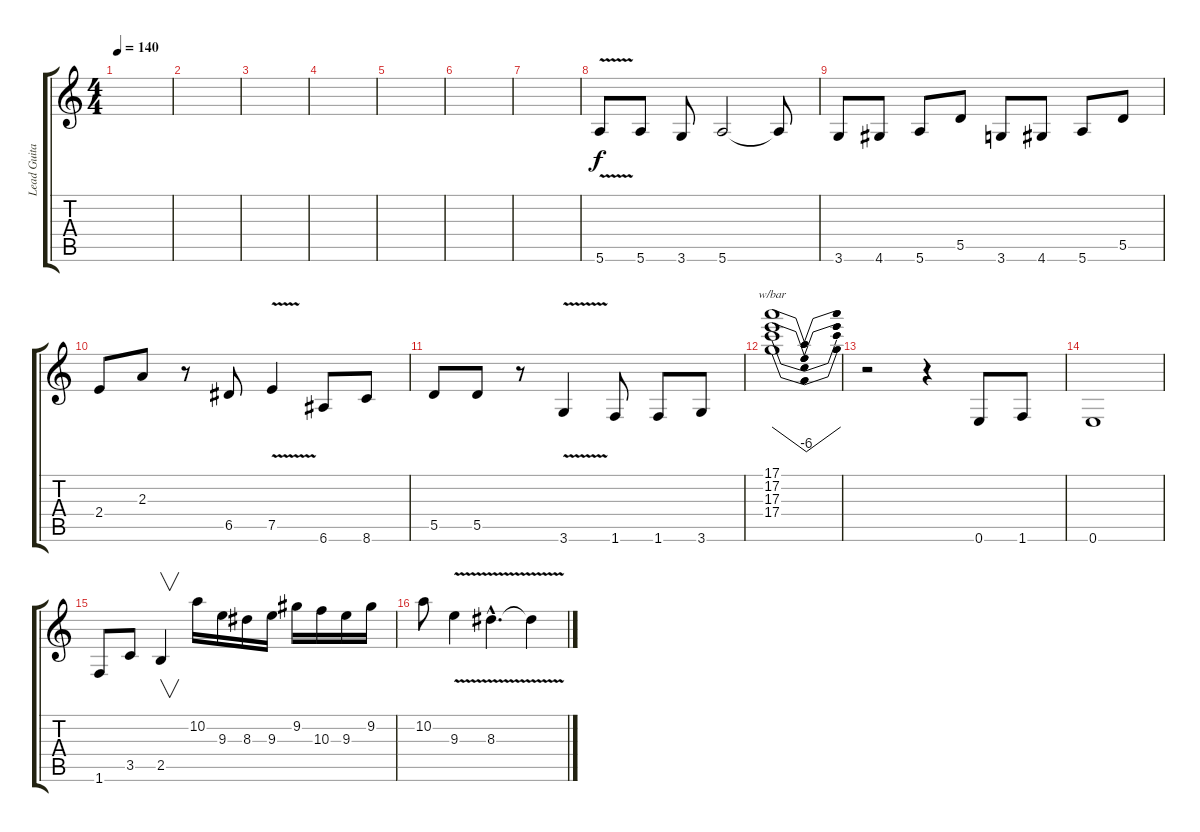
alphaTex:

\track ("Lead Guitar" "Lead Guita") {instrument distortionguitar}
\staff {score tabs}
\tuning (E4 B3 G3 D3 A2 E2) {hide}
\ts (4 4)
\tempo 140
\clef g2
\ks c
|
|
|
|
|
|
|
5.6{v}.8 5.6.8 3.6.8 5.6.2{instrument guitarharmonics} 5.6{t}.8 |
3.6.8{instrument distortionguitar} 4.6.8 5.6.8 5.5.8 3.6.8 4.6.8 5.6.8 5.5.8 |
2.4.8 2.3.8 r.8 6.5.8 7.5{v}.4 6.6.8 8.6.8 |
5.5.8 5.5.8 r.8 3.6{v}.4 1.6.8 1.6.8 3.6.8 |
(17.1 17.2 17.3 17.4).1{tbe (dip default 0 0 30 -24 60 0)} |
r.2 r.4 0.6.8 1.6.8 |
0.6.1 |
1.6.8 3.5.8 2.5.4{v} 10.2.16 9.3.16 8.3.16 9.3.16 9.2.16 10.3.16 9.3.16 9.2.16 |
10.2.8 9.3{v}.4 8.3{v hac}.4{d} 8.3{t}.4
